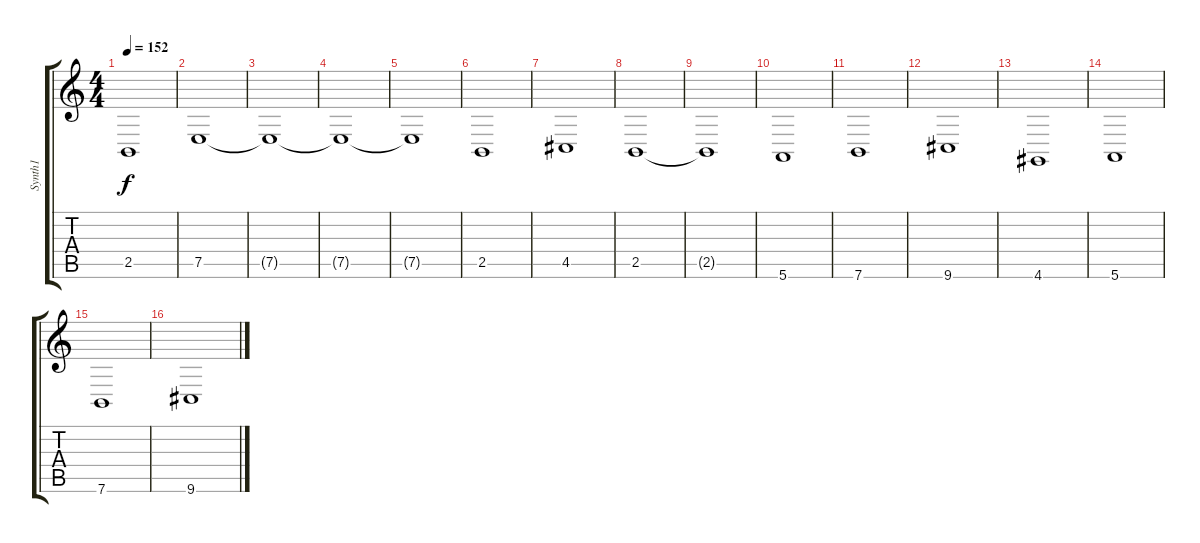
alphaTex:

\track ("Synth1" "Synth1") {instrument stringensemble1}
\staff {score tabs}
\tuning (E4 B3 G3 D3 A2 E2) {hide}
\ts (4 4)
\tempo 152
\clef g2
\ks c
2.5{t}.1{dy f} |
7.5.1 |
7.5{t}.1 |
7.5{t}.1 |
7.5{t}.1 |
2.5.1 |
4.5.1 |
2.5.1 |
2.5{t}.1 |
5.6.1 |
7.6.1 |
9.6.1 |
4.6.1 |
5.6.1 |
7.6.1 |
9.6.1
